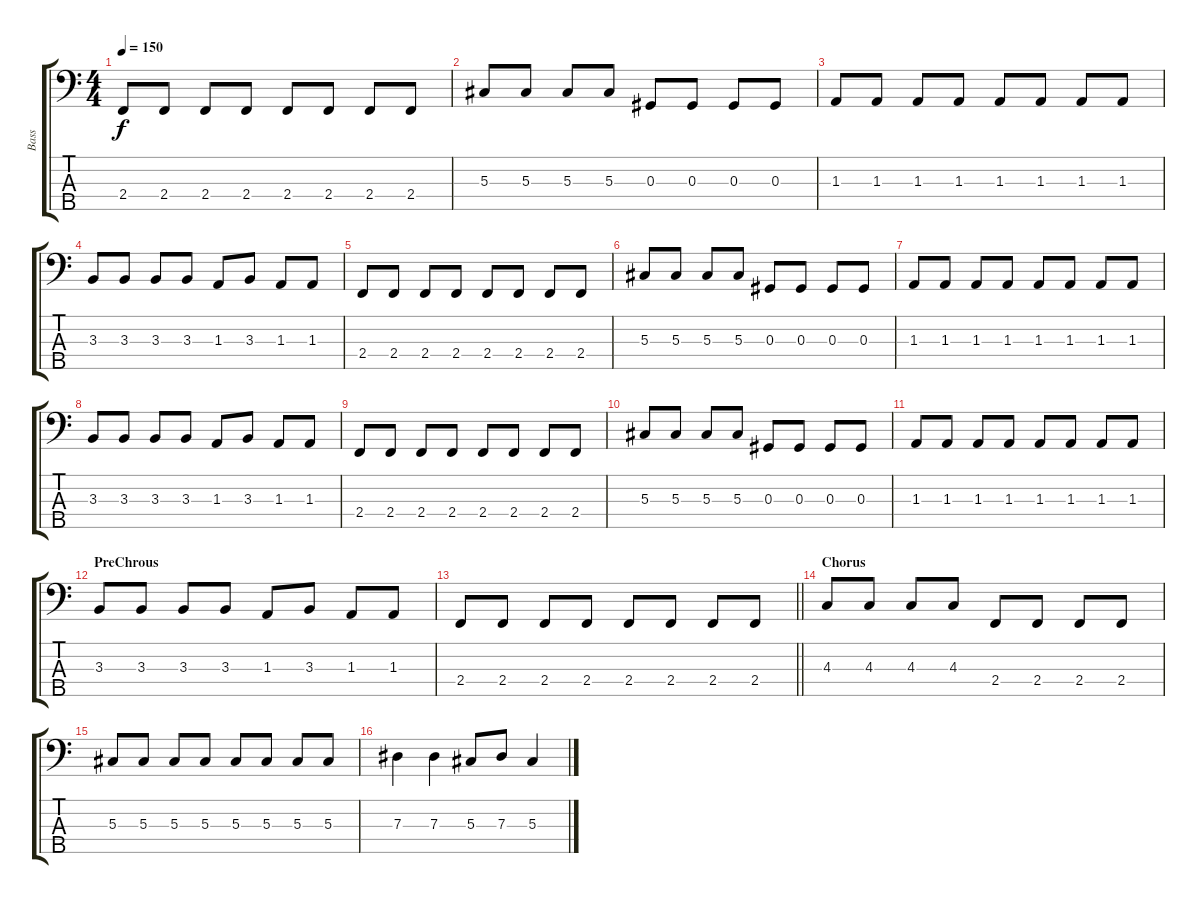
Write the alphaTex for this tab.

\track ("Bass" "Bass") {instrument electricbasspick}
\staff {score tabs}
\tuning (Gb2 Db2 Ab1 Eb1 Bb0) {hide}
\ts (4 4)
\tempo 150
\clef f4
\ks c
2.4.8{dy f} 2.4.8 2.4.8 2.4.8 2.4.8 2.4.8 2.4.8 2.4.8 |
5.3.8 5.3.8 5.3.8 5.3.8 0.3.8 0.3.8 0.3.8 0.3.8 |
1.3.8 1.3.8 1.3.8 1.3.8 1.3.8 1.3.8 1.3.8 1.3.8 |
3.3.8 3.3.8 3.3.8 3.3.8 1.3.8 3.3.8 1.3.8 1.3.8 |
2.4.8 2.4.8 2.4.8 2.4.8 2.4.8 2.4.8 2.4.8 2.4.8 |
5.3.8 5.3.8 5.3.8 5.3.8 0.3.8 0.3.8 0.3.8 0.3.8 |
1.3.8 1.3.8 1.3.8 1.3.8 1.3.8 1.3.8 1.3.8 1.3.8 |
3.3.8 3.3.8 3.3.8 3.3.8 1.3.8 3.3.8 1.3.8 1.3.8 |
2.4.8 2.4.8 2.4.8 2.4.8 2.4.8 2.4.8 2.4.8 2.4.8 |
5.3.8 5.3.8 5.3.8 5.3.8 0.3.8 0.3.8 0.3.8 0.3.8 |
1.3.8 1.3.8 1.3.8 1.3.8 1.3.8 1.3.8 1.3.8 1.3.8 |
\section ("" "PreChrous")
3.3.8 3.3.8 3.3.8 3.3.8 1.3.8 3.3.8 1.3.8 1.3.8 |
\barLineRight lightlight
2.4.8 2.4.8 2.4.8 2.4.8 2.4.8 2.4.8 2.4.8 2.4.8 |
\section ("" "Chorus")
4.3.8 4.3.8 4.3.8 4.3.8 2.4.8 2.4.8 2.4.8 2.4.8 |
5.3.8 5.3.8 5.3.8 5.3.8 5.3.8 5.3.8 5.3.8 5.3.8 |
7.3.4 7.3.4 5.3.8 7.3.8 5.3.4
